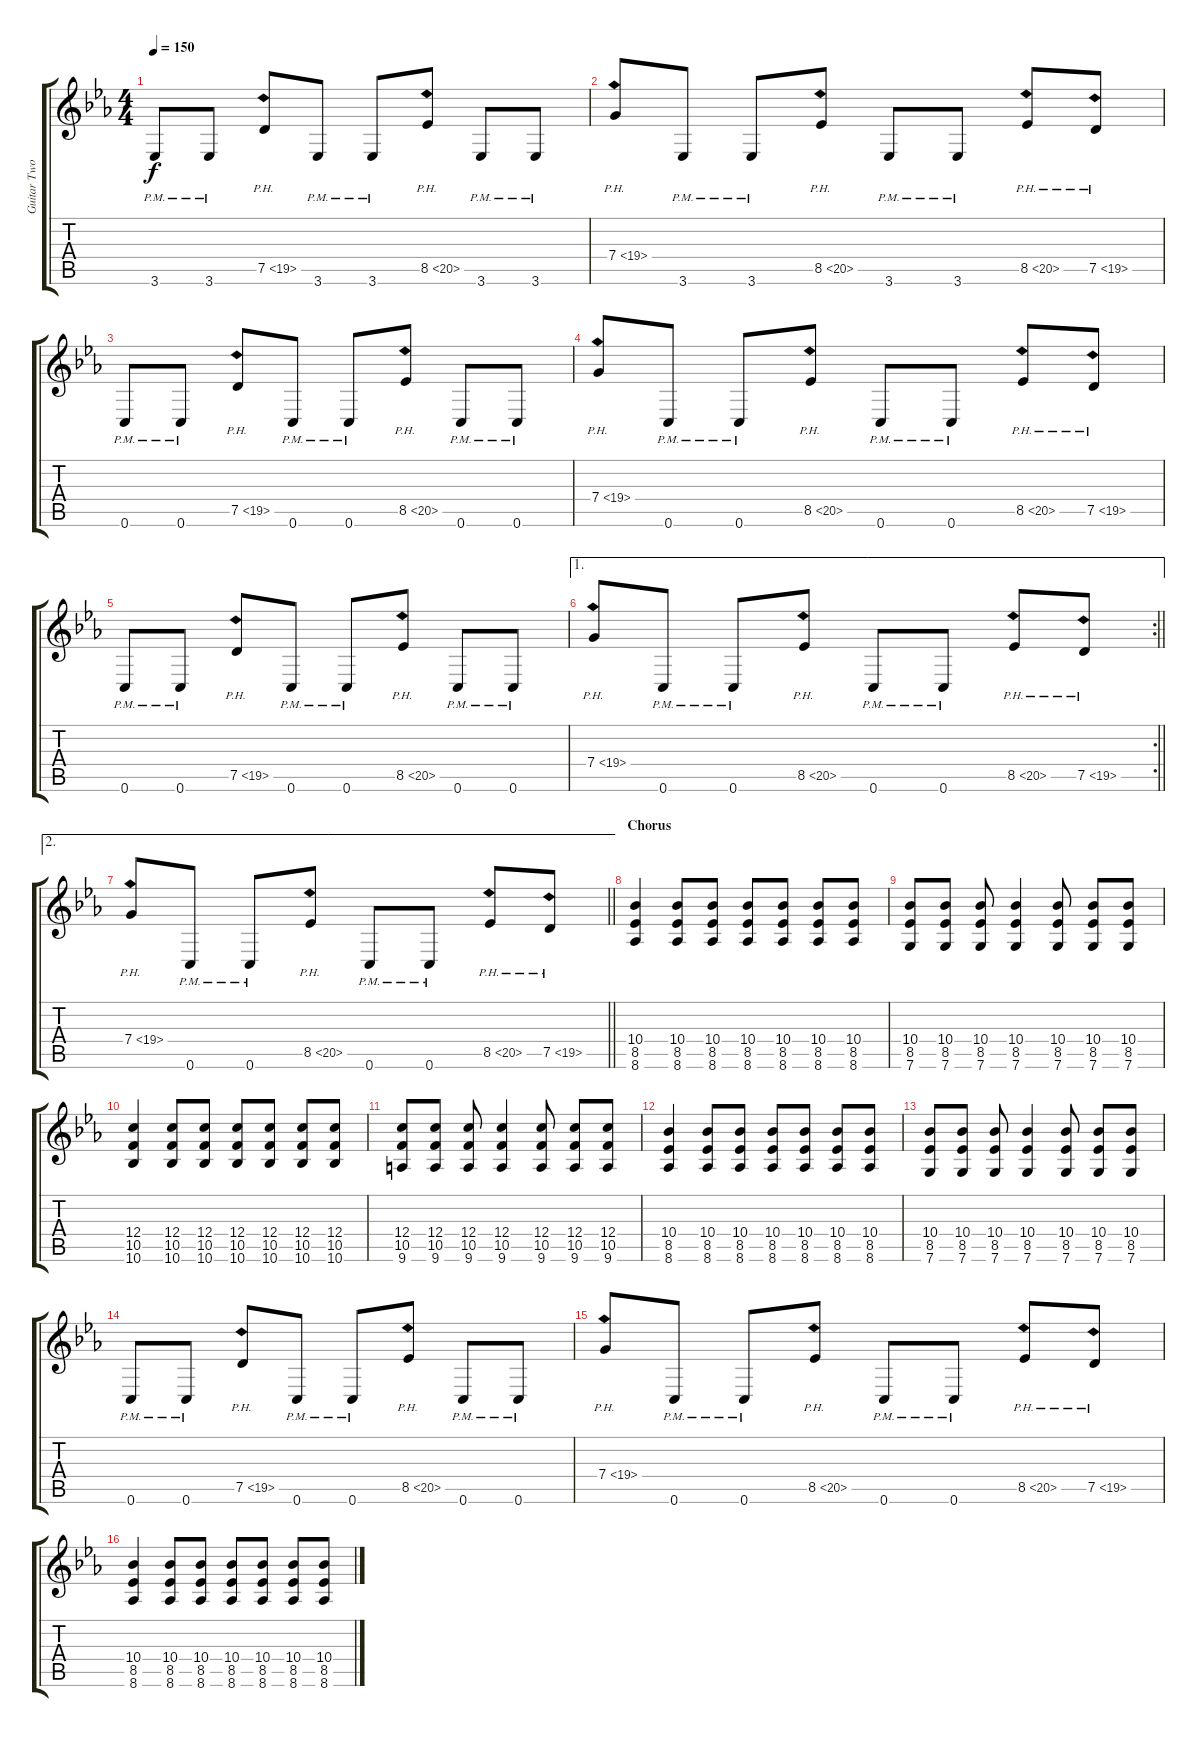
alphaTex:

\track ("Guitar Two" "Guitar Two") {instrument distortionguitar}
\staff {score tabs}
\tuning (E4 C4 G3 C3 G2 C2) {hide}
\ts (4 4)
\tempo 150
\clef g2
\ks cminor
3.6{pm}.8{dy f} 3.6{pm}.8 7.5{ph 12}.8 3.6{pm}.8 3.6{pm}.8 8.5{ph 12}.8 3.6{pm}.8 3.6{pm}.8 |
7.4{ph 12}.8 3.6{pm}.8 3.6{pm}.8 8.5{ph 12}.8 3.6{pm}.8 3.6{pm}.8 8.5{ph 12}.8 7.5{ph 12}.8 |
0.6{pm}.8 0.6{pm}.8 7.5{ph 12}.8 0.6{pm}.8 0.6{pm}.8 8.5{ph 12}.8 0.6{pm}.8 0.6{pm}.8 |
7.4{ph 12}.8 0.6{pm}.8 0.6{pm}.8 8.5{ph 12}.8 0.6{pm}.8 0.6{pm}.8 8.5{ph 12}.8 7.5{ph 12}.8 |
0.6{pm}.8 0.6{pm}.8 7.5{ph 12}.8 0.6{pm}.8 0.6{pm}.8 8.5{ph 12}.8 0.6{pm}.8 0.6{pm}.8 |
\ae 1
\rc 2
\barLineRight lightlight
7.4{ph 12}.8 0.6{pm}.8 0.6{pm}.8 8.5{ph 12}.8 0.6{pm}.8 0.6{pm}.8 8.5{ph 12}.8 7.5{ph 12}.8 |
\ae 2
\barLineRight lightlight
7.4{ph 12}.8 0.6{pm}.8 0.6{pm}.8 8.5{ph 12}.8 0.6{pm}.8 0.6{pm}.8 8.5{ph 12}.8 7.5{ph 12}.8 |
\section ("" "Chorus")
(10.4 8.5 8.6).4 (10.4 8.5 8.6).8 (10.4 8.5 8.6).8 (10.4 8.5 8.6).8 (10.4 8.5 8.6).8 (10.4 8.5 8.6).8 (10.4 8.5 8.6).8 |
(10.4 8.5 7.6).8 (10.4 8.5 7.6).8 (10.4 8.5 7.6).8 (10.4 8.5 7.6).4 (10.4 8.5 7.6).8 (10.4 8.5 7.6).8 (10.4 8.5 7.6).8 |
(12.4 10.5 10.6).4 (12.4 10.5 10.6).8 (12.4 10.5 10.6).8 (12.4 10.5 10.6).8 (12.4 10.5 10.6).8 (12.4 10.5 10.6).8 (12.4 10.5 10.6).8 |
(12.4 10.5 9.6).8 (12.4 10.5 9.6).8 (12.4 10.5 9.6).8 (12.4 10.5 9.6).4 (12.4 10.5 9.6).8 (12.4 10.5 9.6).8 (12.4 10.5 9.6).8 |
(10.4 8.5 8.6).4 (10.4 8.5 8.6).8 (10.4 8.5 8.6).8 (10.4 8.5 8.6).8 (10.4 8.5 8.6).8 (10.4 8.5 8.6).8 (10.4 8.5 8.6).8 |
(10.4 8.5 7.6).8 (10.4 8.5 7.6).8 (10.4 8.5 7.6).8 (10.4 8.5 7.6).4 (10.4 8.5 7.6).8 (10.4 8.5 7.6).8 (10.4 8.5 7.6).8 |
0.6{pm}.8 0.6{pm}.8 7.5{ph 12}.8 0.6{pm}.8 0.6{pm}.8 8.5{ph 12}.8 0.6{pm}.8 0.6{pm}.8 |
7.4{ph 12}.8 0.6{pm}.8 0.6{pm}.8 8.5{ph 12}.8 0.6{pm}.8 0.6{pm}.8 8.5{ph 12}.8 7.5{ph 12}.8 |
(10.4 8.5 8.6).4 (10.4 8.5 8.6).8 (10.4 8.5 8.6).8 (10.4 8.5 8.6).8 (10.4 8.5 8.6).8 (10.4 8.5 8.6).8 (10.4 8.5 8.6).8
